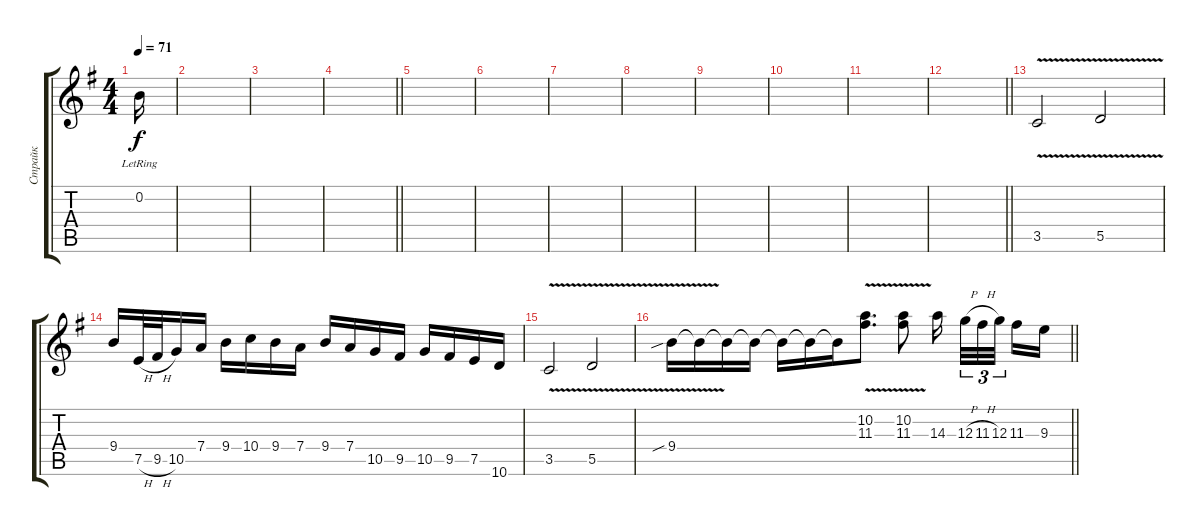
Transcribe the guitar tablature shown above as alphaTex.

\track ("Страйк" "Страйк") {instrument distortionguitar}
\staff {score tabs}
\tuning (E4 B3 G3 D3 A2 E2) {hide}
\ts (4 4)
\tempo 71
\clef g2
\ks eminor
0.2{lr}.16{dy f instrument acousticguitarsteel} |
|
|
\barLineRight lightlight
|
|
|
|
|
|
|
|
\barLineRight lightlight
|
3.5{v}.2{instrument distortionguitar} 5.5{v}.2 |
9.4.16 7.5{h}.32 9.5{h}.32 10.5.16 7.4.16 9.4.16 10.4.16 9.4.16 7.4.16 9.4.16 7.4.16 10.5.16 9.5.16 10.5.16 9.5.16 7.5.16 10.6.16 |
3.5{v}.2 5.5{v}.2 |
\barLineRight lightlight
9.4{v sib}.16 9.4{t}.16 9.4{t}.16 9.4{t}.16 9.4{t}.16 9.4{t}.16 9.4{t}.16 (10.2{v} 11.3{v}).8{d} (10.2{v} 11.3{v}).8 14.3.16{beam splitsecondary} 12.3{h}.32{tu (3 2)} 11.3{h}.32{tu (3 2)} 12.3.32{tu (3 2) beam splitsecondary} 11.3.16 9.3.16
